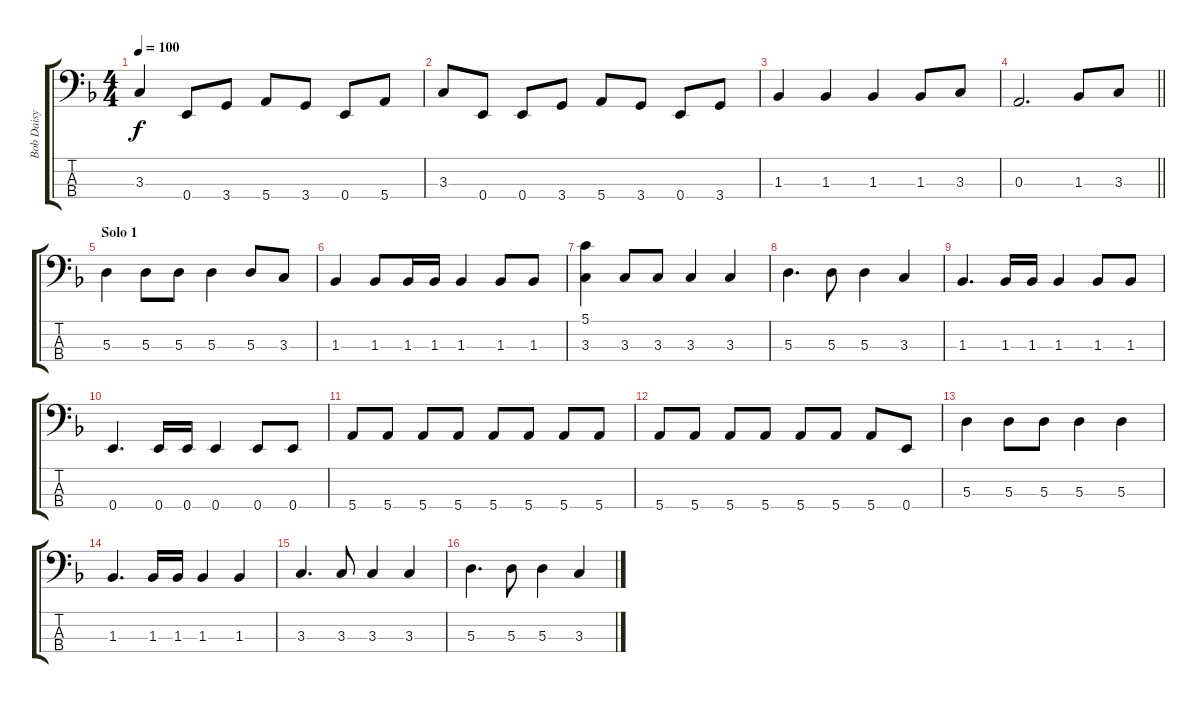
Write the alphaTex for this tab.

\track ("Bob Daisy - Bass" "Bob Daisy ") {instrument electricbassfinger}
\staff {score tabs}
\tuning (G2 D2 A1 E1) {hide}
\ts (4 4)
\tempo 100
\clef f4
\ks dminor
3.3.4{dy f} 0.4.8 3.4.8 5.4.8 3.4.8 0.4.8 5.4.8 |
3.3.8 0.4.8 0.4.8 3.4.8 5.4.8 3.4.8 0.4.8 3.4.8 |
1.3.4 1.3.4 1.3.4 1.3.8 3.3.8 |
\barLineRight lightlight
0.3.2{d} 1.3.8 3.3.8 |
\section ("" "Solo 1")
5.3.4 5.3.8 5.3.8 5.3.4 5.3.8 3.3.8 |
1.3.4 1.3.8 1.3.16 1.3.16 1.3.4 1.3.8 1.3.8 |
(5.1 3.3).4 3.3.8 3.3.8 3.3.4 3.3.4 |
5.3.4{d} 5.3.8 5.3.4 3.3.4 |
1.3.4{d} 1.3.16 1.3.16 1.3.4 1.3.8 1.3.8 |
0.4.4{d} 0.4.16 0.4.16 0.4.4 0.4.8 0.4.8 |
5.4.8 5.4.8 5.4.8 5.4.8 5.4.8 5.4.8 5.4.8 5.4.8 |
5.4.8 5.4.8 5.4.8 5.4.8 5.4.8 5.4.8 5.4.8 0.4.8 |
5.3.4 5.3.8 5.3.8 5.3.4 5.3.4 |
1.3.4{d} 1.3.16 1.3.16 1.3.4 1.3.4 |
3.3.4{d} 3.3.8 3.3.4 3.3.4 |
5.3.4{d} 5.3.8 5.3.4 3.3.4
